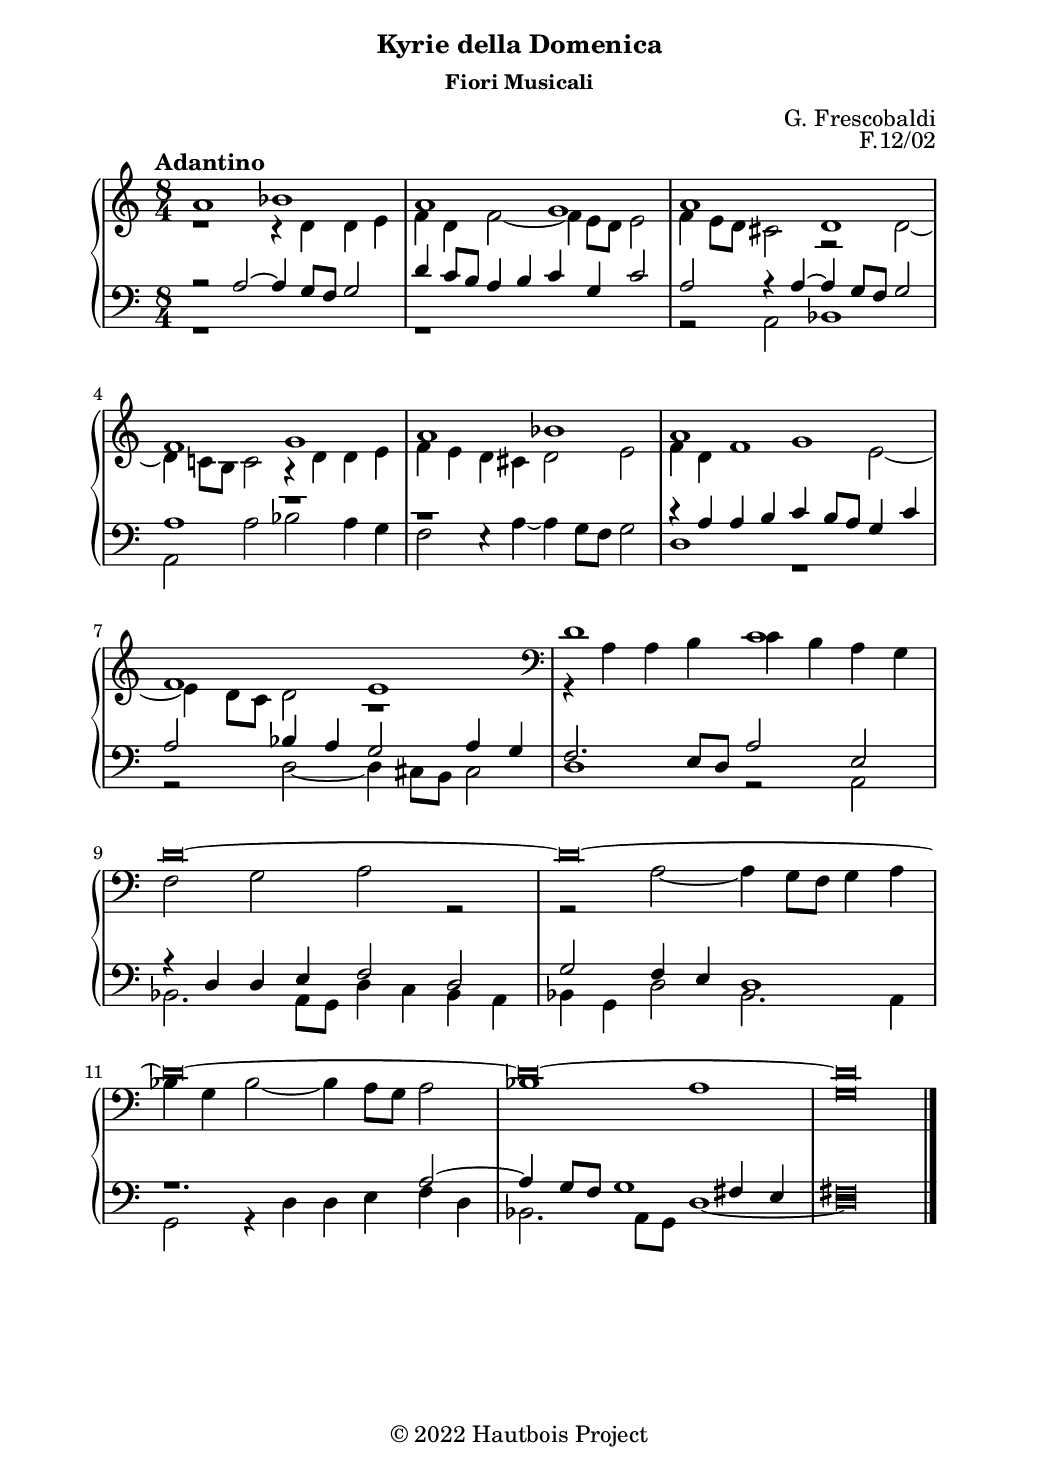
%! Title: KYRIE della Domenica
%! Subtitle: de Fiori Musicali
%! Subsubtitle:
%! Type: raw
%! Status: done
%! Remark:

\version "2.22.1"
\include "italiano.ly"

%****************************************************************
% Start cut-&-pastable-section

%****************************************************************

\paper {
  % Set paper
  #(set-paper-size "b5")
  indent = 0\mm
  line-width = 145\mm
  ragged-right = ##f
  line-width = #(- line-width (* mm 3.000000) (* mm 1))
}

\layout {
  
}

%*****************************************
%  Set Header
%*****************************************
\header {
  %title = "KYRIE"
  subtitle = "Kyrie della Domenica"
  subsubtitle = "Fiori Musicali"
  composer = "G. Frescobaldi"
  opus = "F.12/02"
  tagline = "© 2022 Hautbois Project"
}

%*****************************************
% Start Voice
% Write the voices here
%*****************************************
MyMeter = \time 8/4
MyTempo = \tempo "Adantino"
MyKey = \key do \major
PieceName = "KYRIE. della Domenica"

ManualI = \relative la' {
  % bar 1 - 3
  la1 sib | la sol | la re, |
  
  % bar 4 - 6
  fa sol | la sib | la sol |
  
  % bar 7 - 9
  fa mi |
  \clef "bass" re do |
  \once \override NoteHead.style = #'baroque
  re\breve*1~ |
  
  % bar 10 - 12
  \once \override NoteHead.style = #'baroque
  re\breve*1~ | 
  \once \override NoteHead.style = #'baroque
  re\breve*1~ |
  \once \override NoteHead.style = #'baroque
  re\breve*1~ |
  
  % bar 13 : additional
  \once \override NoteHead.style = #'baroque
  re\breve*1~ |
  
  \bar "|."
}

ManualII = \relative re' {
  % bar 1 - 3
  r1 r4 re re mi |
  fa re fa2~ fa4 mi8 re mi2 |
  fa4 mi8 re dod2 r2 re2~ |
  
  % bar 4 - 6
  re4 do!8 si do2 r4 re re mi|
  fa mi re dod re2 mi2 |
  fa4 re fa1 mi2~ |
  
  % bar 7 - 9
  mi4 re8 do re2 r1 |
  r4 la la si do si la sol |
  fa2 sol la r |
  
  % bar 10 - 12
  r la2~ la4 sol8 fa sol4 la |
  sib sol sib2~ sib4 la8 sol la2 |
  sib1 la |
  
  % bar 13 : additional
  \once \override NoteHead.style = #'baroque
  sol\breve*1 |
  
  \bar "|."
}

ManualIII = \relative la {
  % bar 1 - 3
  r2 la2~ la4 sol8 fa sol2 |
  re'4 do8 si la4 si do sol do2 |
  la r4 la4~ la sol8 fa sol2 |
  
  % bar 4 - 6
  la1 r1 | r1*2 |
  r4 la4 la si do si8 la sol4 do |
  
  % bar 7 - 9
  la2 sib4 la sol2 la4 sol |
  fa2. mi8 re la'2 mi |
  r4 re re mi fa2 re |
  
  % bar 10 - 12
  sol fa4 mi re1 |
  r1. la'2~ |
  la4 sol8 fa sol1 fad4 mi |
  
  % bar 13 : additional
  \once \override NoteHead.style = #'baroque
  fad\breve*1 |
  
  \bar "|."
}

PedalI = \relative la, {
  % bar 1 - 3
  r1*2 | r1*2 | r2 la2 sib1 |
  
  % bar 4 - 6
  la2 la' sib la4 sol |
  fa2 mi4\rest la~ la sol8 fa sol2 |
  re1 r1 |
  
  % bar 7 - 9
  r2 re2~ re4 dod8 si dod2 |
  re1 r2 la2 |
  sib2. la8 sol re'4 do sib la |
  
  % bar 10 - 12
  sib sol re'2 sib2. la4 |
  sol2 r4 re' re mi fa re |
  sib2. la8 sol re'1~ |
  
  % bar 13 : additional
  \once \override NoteHead.style = #'baroque
  re\breve*1 |
  
  \bar "|."
}

%*****************************************
%  Start Score
%*****************************************

%\markup { \vspace #1 }
\score {
  \header {
    %piece = \PieceName
  }
  \new PianoStaff <<
    \new Staff { 
      \clef "treble" 
      \MyTempo
      \MyKey
      \MyMeter
      <<
        \ManualI
        \\
        \ManualII
      >>
    }
    \new Staff { 
      \clef "bass" 
      \MyTempo
      \MyKey
      \MyMeter
      <<
        \ManualIII
        \\
        \PedalI
      >>
    }
  >>
}